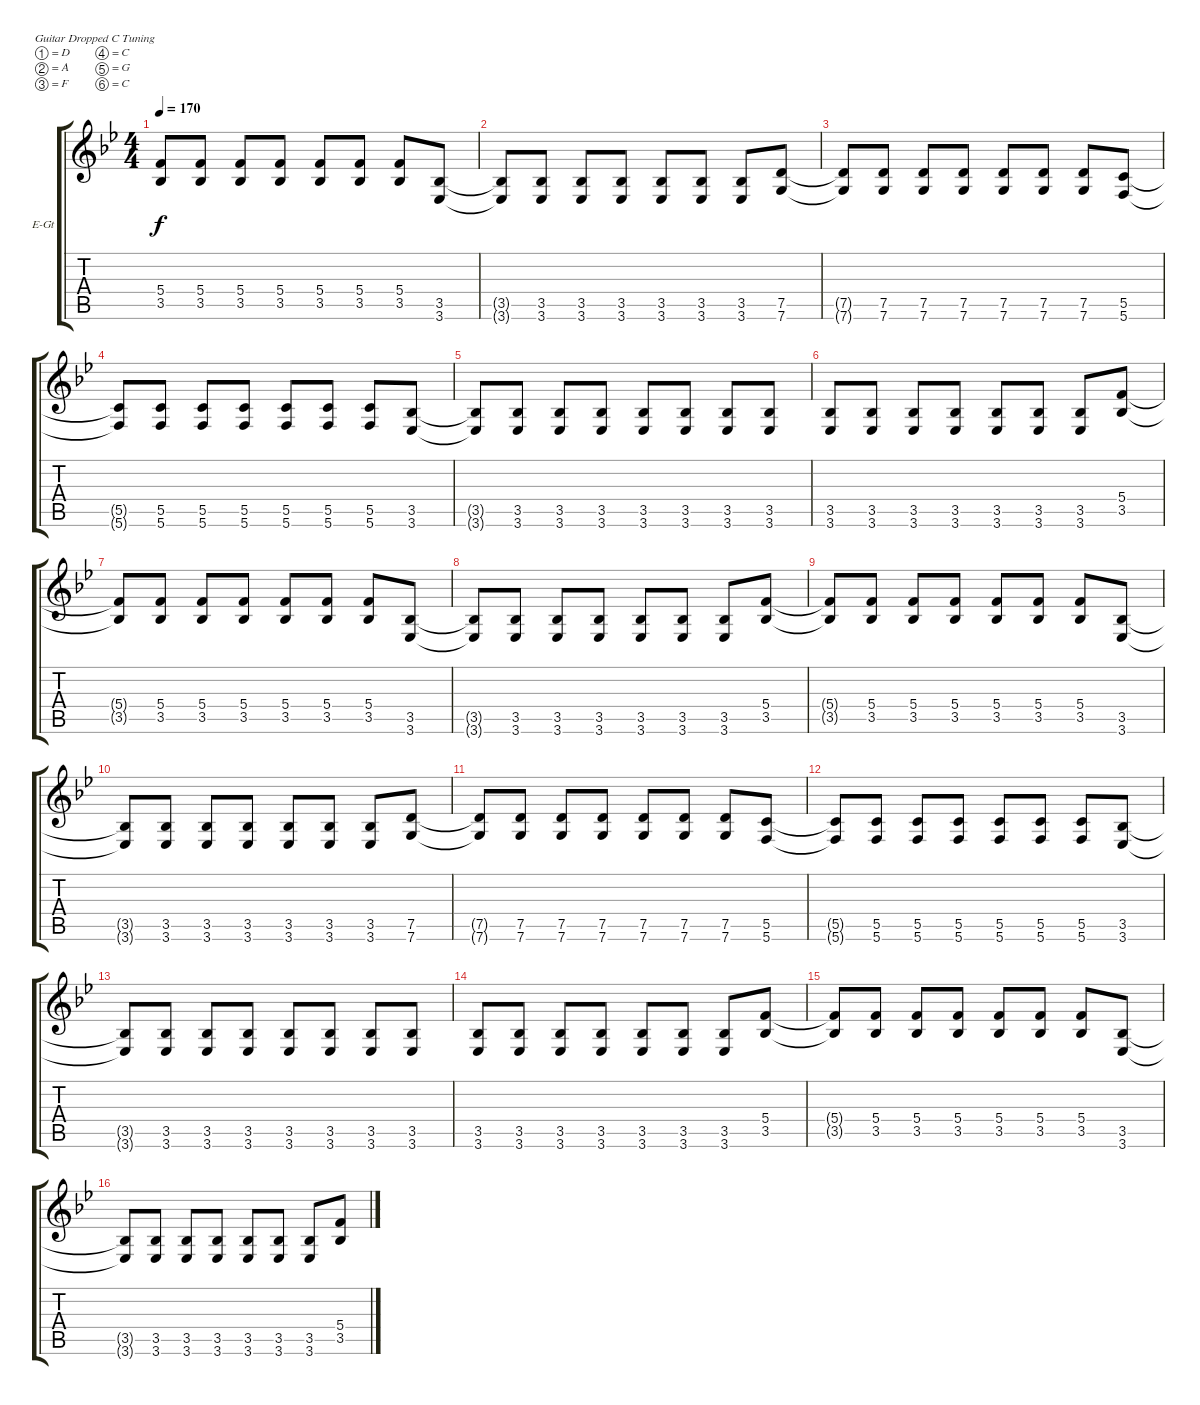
\defaultSystemsLayout 4
\bracketExtendMode groupsimilarinstruments
\firstSystemTrackNameOrientation horizontal
\otherSystemsTrackNameOrientation horizontal
\track ("Guitar 1" "E-Gt") {instrument distortionguitar}
\staff {score tabs}
\tuning (D4 A3 F3 C3 G2 C2)
\ts (4 4)
\tempo 170
\clef g2
\ks bb
(3.5{t} 5.4{t}).8{dy f} (3.5 5.4).8 (3.5 5.4).8 (3.5 5.4).8 (3.5 5.4).8 (3.5 5.4).8 (3.5 5.4).8 (3.5 3.6).8 |
(3.5{t} 3.6{t}).8 (3.5 3.6).8 (3.5 3.6).8 (3.5 3.6).8 (3.5 3.6).8 (3.5 3.6).8 (3.5 3.6).8 (7.5 7.6).8 |
(7.5{t} 7.6{t}).8 (7.5 7.6).8 (7.5 7.6).8 (7.5 7.6).8 (7.5 7.6).8 (7.5 7.6).8 (7.5 7.6).8 (5.6 5.5).8 |
(5.6{t} 5.5{t}).8 (5.6 5.5).8 (5.6 5.5).8 (5.6 5.5).8 (5.6 5.5).8 (5.6 5.5).8 (5.6 5.5).8 (3.5 3.6).8 |
(3.5{t} 3.6{t}).8 (3.5 3.6).8 (3.5 3.6).8 (3.5 3.6).8 (3.5 3.6).8 (3.5 3.6).8 (3.5 3.6).8 (3.5 3.6).8 |
(3.5 3.6).8 (3.5 3.6).8 (3.5 3.6).8 (3.5 3.6).8 (3.5 3.6).8 (3.5 3.6).8 (3.5 3.6).8 (3.5 5.4).8 |
(3.5{t} 5.4{t}).8 (3.5 5.4).8 (3.5 5.4).8 (3.5 5.4).8 (3.5 5.4).8 (3.5 5.4).8 (3.5 5.4).8 (3.5 3.6).8 |
(3.5{t} 3.6{t}).8 (3.5 3.6).8 (3.5 3.6).8 (3.5 3.6).8 (3.5 3.6).8 (3.5 3.6).8 (3.5 3.6).8 (3.5 5.4).8 |
(3.5{t} 5.4{t}).8 (3.5 5.4).8 (3.5 5.4).8 (3.5 5.4).8 (3.5 5.4).8 (3.5 5.4).8 (3.5 5.4).8 (3.5 3.6).8 |
(3.5{t} 3.6{t}).8 (3.5 3.6).8 (3.5 3.6).8 (3.5 3.6).8 (3.5 3.6).8 (3.5 3.6).8 (3.5 3.6).8 (7.5 7.6).8 |
(7.5{t} 7.6{t}).8 (7.5 7.6).8 (7.5 7.6).8 (7.5 7.6).8 (7.5 7.6).8 (7.5 7.6).8 (7.5 7.6).8 (5.6 5.5).8 |
(5.6{t} 5.5{t}).8 (5.6 5.5).8 (5.6 5.5).8 (5.6 5.5).8 (5.6 5.5).8 (5.6 5.5).8 (5.6 5.5).8 (3.5 3.6).8 |
(3.5{t} 3.6{t}).8 (3.5 3.6).8 (3.5 3.6).8 (3.5 3.6).8 (3.5 3.6).8 (3.5 3.6).8 (3.5 3.6).8 (3.5 3.6).8 |
(3.5 3.6).8 (3.5 3.6).8 (3.5 3.6).8 (3.5 3.6).8 (3.5 3.6).8 (3.5 3.6).8 (3.5 3.6).8 (3.5 5.4).8 |
(3.5{t} 5.4{t}).8 (3.5 5.4).8 (3.5 5.4).8 (3.5 5.4).8 (3.5 5.4).8 (3.5 5.4).8 (3.5 5.4).8 (3.5 3.6).8 |
(3.5{t} 3.6{t}).8 (3.5 3.6).8 (3.5 3.6).8 (3.5 3.6).8 (3.5 3.6).8 (3.5 3.6).8 (3.5 3.6).8 (3.5 5.4).8
